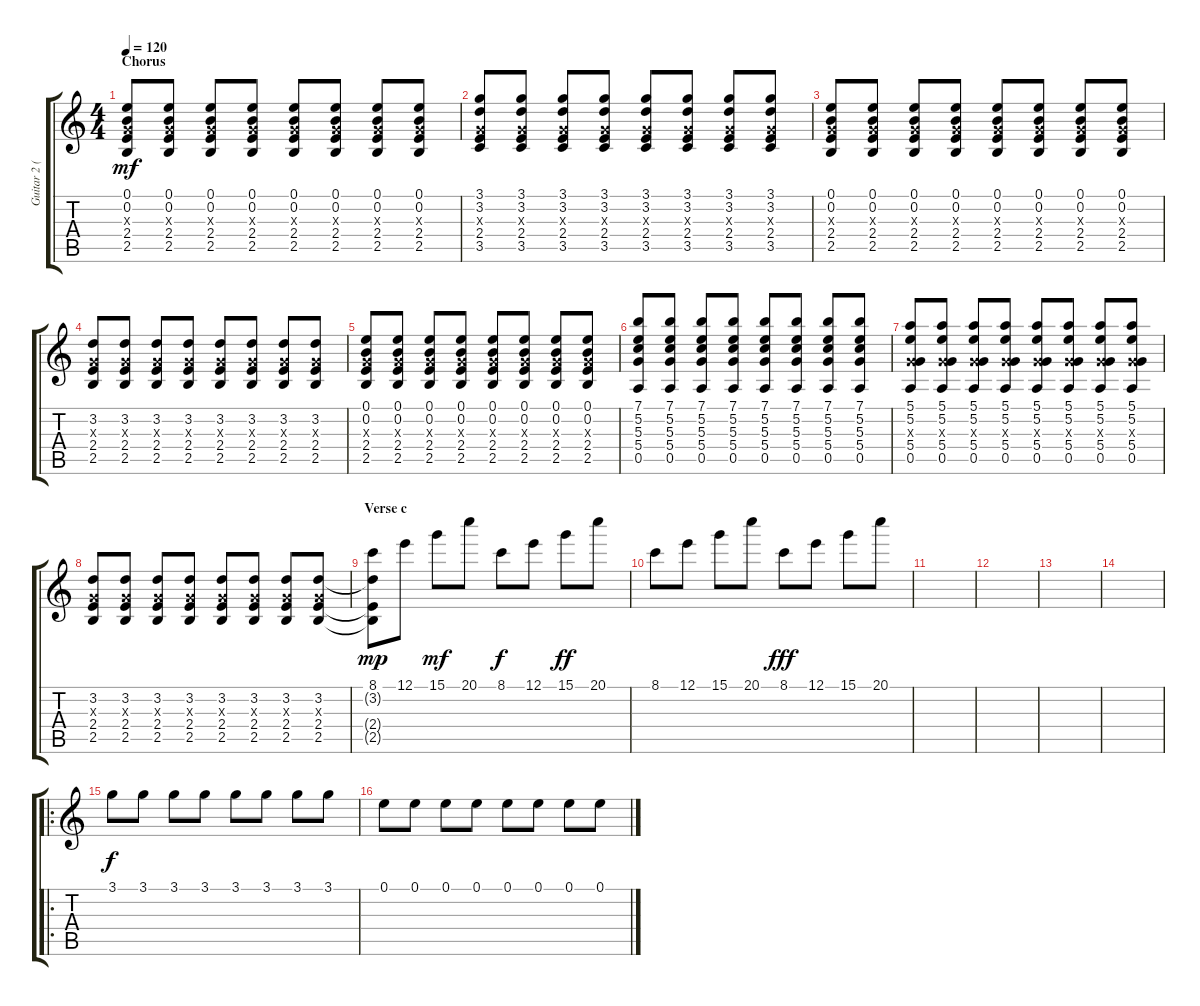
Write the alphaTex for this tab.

\track ("Guitar 2 (electric)" "Guitar 2 (") {instrument overdrivenguitar}
\staff {score tabs}
\tuning (E4 B3 G3 D3 A2 E2) {hide}
\ts (4 4)
\section ("" "Chorus")
\tempo 120
\clef g2
\ks c
(0.1 0.2 0.3{x} 2.4 2.5).8{dy mf instrument overdrivenguitar} (0.1 0.2 0.3{x} 2.4 2.5).8 (0.1 0.2 0.3{x} 2.4 2.5).8 (0.1 0.2 0.3{x} 2.4 2.5).8 (0.1 0.2 0.3{x} 2.4 2.5).8 (0.1 0.2 0.3{x} 2.4 2.5).8 (0.1 0.2 0.3{x} 2.4 2.5).8 (0.1 0.2 0.3{x} 2.4 2.5).8 |
(3.1 3.2 0.3{x} 2.4 3.5).8 (3.1 3.2 0.3{x} 2.4 3.5).8 (3.1 3.2 0.3{x} 2.4 3.5).8 (3.1 3.2 0.3{x} 2.4 3.5).8 (3.1 3.2 0.3{x} 2.4 3.5).8 (3.1 3.2 0.3{x} 2.4 3.5).8 (3.1 3.2 0.3{x} 2.4 3.5).8 (3.1 3.2 0.3{x} 2.4 3.5).8 |
(0.1 0.2 0.3{x} 2.4 2.5).8{instrument overdrivenguitar} (0.1 0.2 0.3{x} 2.4 2.5).8 (0.1 0.2 0.3{x} 2.4 2.5).8 (0.1 0.2 0.3{x} 2.4 2.5).8 (0.1 0.2 0.3{x} 2.4 2.5).8 (0.1 0.2 0.3{x} 2.4 2.5).8 (0.1 0.2 0.3{x} 2.4 2.5).8 (0.1 0.2 0.3{x} 2.4 2.5).8 |
(3.2 0.3{x} 2.4 2.5).8 (3.2 0.3{x} 2.4 2.5).8 (3.2 0.3{x} 2.4 2.5).8 (3.2 0.3{x} 2.4 2.5).8 (3.2 0.3{x} 2.4 2.5).8 (3.2 0.3{x} 2.4 2.5).8 (3.2 0.3{x} 2.4 2.5).8 (3.2 0.3{x} 2.4 2.5).8 |
(0.1 0.2 0.3{x} 2.4 2.5).8{instrument overdrivenguitar} (0.1 0.2 0.3{x} 2.4 2.5).8 (0.1 0.2 0.3{x} 2.4 2.5).8 (0.1 0.2 0.3{x} 2.4 2.5).8 (0.1 0.2 0.3{x} 2.4 2.5).8 (0.1 0.2 0.3{x} 2.4 2.5).8 (0.1 0.2 0.3{x} 2.4 2.5).8 (0.1 0.2 0.3{x} 2.4 2.5).8 |
(7.1 5.2 5.3 5.4 0.5).8 (7.1 5.2 5.3 5.4 0.5).8 (7.1 5.2 5.3 5.4 0.5).8 (7.1 5.2 5.3 5.4 0.5).8 (7.1 5.2 5.3 5.4 0.5).8 (7.1 5.2 5.3 5.4 0.5).8 (7.1 5.2 5.3 5.4 0.5).8 (7.1 5.2 5.3 5.4 0.5).8 |
(5.1 5.2 0.3{x} 5.4 0.5).8{instrument overdrivenguitar} (5.1 5.2 0.3{x} 5.4 0.5).8 (5.1 5.2 0.3{x} 5.4 0.5).8 (5.1 5.2 0.3{x} 5.4 0.5).8 (5.1 5.2 0.3{x} 5.4 0.5).8 (5.1 5.2 0.3{x} 5.4 0.5).8 (5.1 5.2 0.3{x} 5.4 0.5).8 (5.1 5.2 0.3{x} 5.4 0.5).8 |
(3.2 0.3{x} 2.4 2.5).8 (3.2 0.3{x} 2.4 2.5).8 (3.2 0.3{x} 2.4 2.5).8 (3.2 0.3{x} 2.4 2.5).8 (3.2 0.3{x} 2.4 2.5).8 (3.2 0.3{x} 2.4 2.5).8 (3.2 0.3{x} 2.4 2.5).8 (3.2 0.3{x} 2.4 2.5).8 |
\section ("" "Verse c")
(8.1 3.2{t} 2.4{t} 2.5{t}).8{dy mp instrument electricguitarmuted} 12.1.8 15.1.8{dy mf} 20.1.8 8.1.8{dy f} 12.1.8 15.1.8{dy ff} 20.1.8 |
8.1.8{instrument electricguitarmuted} 12.1.8 15.1.8 20.1.8 8.1.8{dy fff} 12.1.8 15.1.8 20.1.8 |
|
|
|
|
\ro
\section ("" "")
3.1.8{dy f volume 12 instrument acousticguitarsteel} 3.1.8 3.1.8 3.1.8 3.1.8 3.1.8 3.1.8 3.1.8 |
0.1.8 0.1.8 0.1.8 0.1.8 0.1.8 0.1.8 0.1.8 0.1.8
